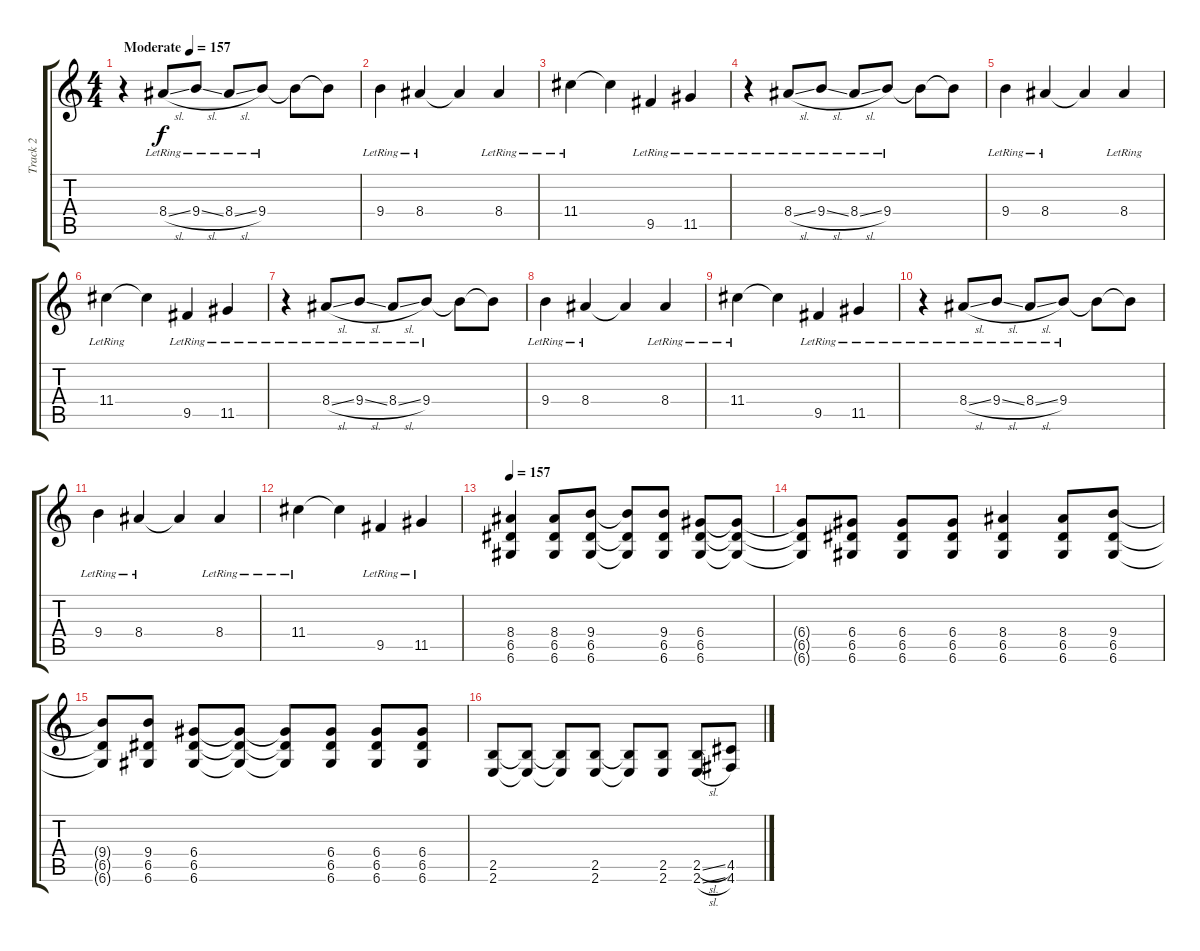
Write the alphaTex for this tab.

\track ("Track 2" "Track 2") {instrument electricguitarjazz}
\staff {score tabs}
\tuning (E4 B3 G3 D3 A2 D2) {hide}
\ts (4 4)
\tempo (157 "Moderate")
\clef g2
\ks c
r.4{dy f instrument electricguitarjazz} 8.4{sl lr}.8 9.4{sl lr}.8 8.4{sl lr}.8 9.4{lr}.8 9.4{t}.8 9.4{t}.8 |
9.4{lr}.4 8.4{lr}.4 8.4{t}.4 8.4{lr}.4 |
11.4{lr}.4 11.4{t}.4 9.5{lr}.4 11.5{lr}.4 |
r.4 8.4{sl lr}.8 9.4{sl lr}.8 8.4{sl lr}.8 9.4{lr}.8 9.4{t}.8 9.4{t}.8 |
9.4{lr}.4 8.4{lr}.4 8.4{t}.4 8.4{lr}.4 |
11.4{lr}.4 11.4{t}.4 9.5{lr}.4 11.5{lr}.4 |
r.4 8.4{sl lr}.8 9.4{sl lr}.8 8.4{sl lr}.8 9.4{lr}.8 9.4{t}.8 9.4{t}.8 |
9.4{lr}.4 8.4{lr}.4 8.4{t}.4 8.4{lr}.4 |
11.4{lr}.4 11.4{t}.4 9.5{lr}.4 11.5{lr}.4 |
r.4 8.4{sl lr}.8 9.4{sl lr}.8 8.4{sl lr}.8 9.4{lr}.8 9.4{t}.8 9.4{t}.8 |
9.4{lr}.4 8.4{lr}.4 8.4{t}.4 8.4{lr}.4 |
11.4{lr}.4 11.4{t}.4 9.5{lr}.4 11.5{lr}.4 |
\tempo 157
(8.4 6.5 6.6).4{volume 13 instrument distortionguitar} (8.4 6.5 6.6).8 (9.4 6.5 6.6).8 (9.4{t} 6.5{t} 6.6{t}).8 (9.4 6.5 6.6).8 (6.4 6.5 6.6).8 (6.4{t} 6.5{t} 6.6{t}).8 |
(6.4{t} 6.5{t} 6.6{t}).8 (6.4 6.5 6.6).8 (6.4 6.5 6.6).8 (6.4 6.5 6.6).8 (8.4 6.5 6.6).4 (8.4 6.5 6.6).8 (9.4 6.5 6.6).8 |
(9.4{t} 6.5{t} 6.6{t}).8 (9.4 6.5 6.6).8 (6.4 6.5 6.6).8 (6.4{t} 6.5{t} 6.6{t}).8 (6.4{t} 6.5{t} 6.6{t}).8 (6.4 6.5 6.6).8 (6.4 6.5 6.6).8 (6.4 6.5 6.6).8 |
(2.5 2.6).8 (2.5{t} 2.6{t}).8 (2.5{t} 2.6{t}).8 (2.5 2.6).8 (2.5{t} 2.6{t}).8 (2.5 2.6).8 (2.5{sl} 2.6{sl}).8 (4.5 4.6).8
